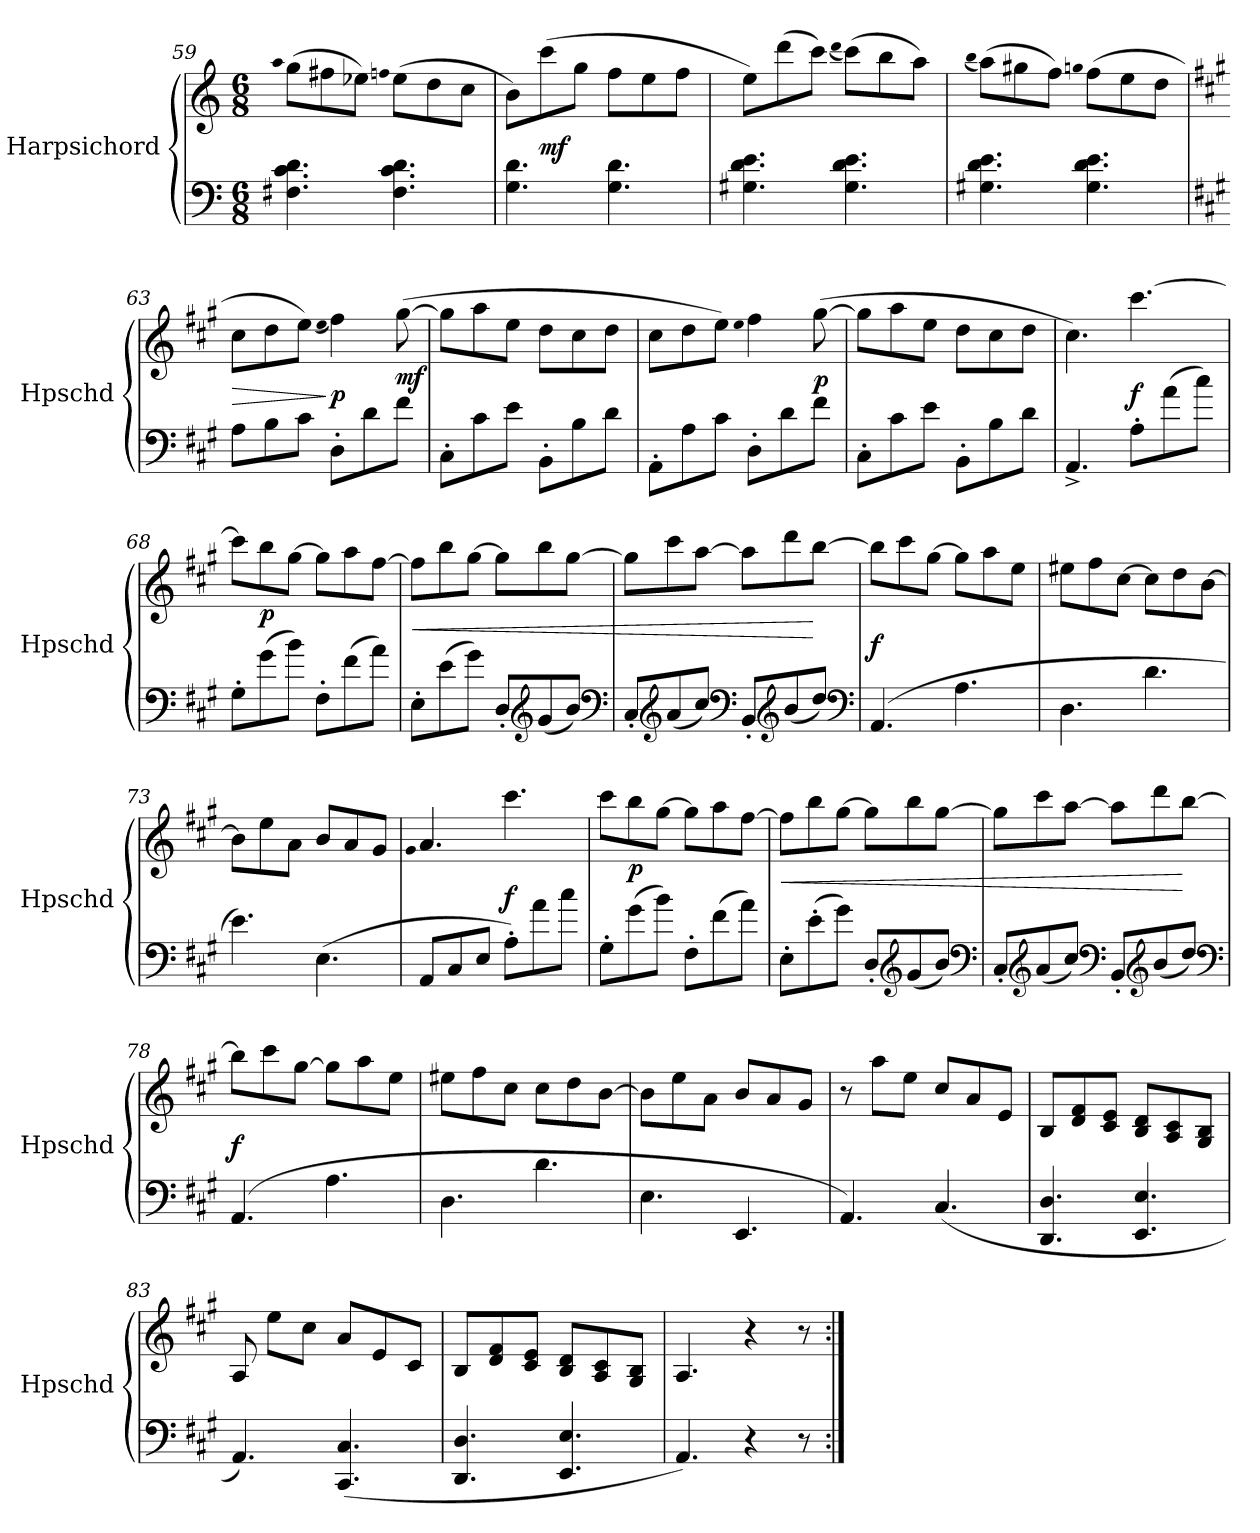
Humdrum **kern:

**kern	**kern	**dynam
*part1	*part1	*part1
*staff2	*staff1	*staff1/2
*I"Harpsichord	*	*
*I'Hpschd	*	*
*clefF4	*clefG2	*
*k[]	*k[]	*
*M6/8	*M6/8	*
=59	=59	=59
.	qaa	.
4.F#X\ 4.c\ 4.d\	(8gg\L	.
.	8ff#X\	.
.	8ee-X\J)	.
.	qffn	.
4.F#\ 4.c\ 4.d\	(8ee-\L	.
.	8dd\	.
.	8cc\J	.
=60	=60	=60
4.G\ 4.d\	8b\L)	.
.	(8ccc\	mf
.	8gg\J	.
4.G\ 4.d\	8ff\L	.
.	8ee\	.
.	8ff\J	.
=61	=61	=61
4.G#X\ 4.d\ 4.e\	8ee\L)	.
.	(8ddd\	.
.	8ccc\J)	.
.	(qddd	.
4.G#\ 4.d\ 4.e\	(8ccc\L)	.
.	8bb\	.
.	8aa\J)	.
=62	=62	=62
.	(qbb	.
4.G#X\ 4.d\ 4.e\	(8aa\L)	.
.	8gg#X\	.
.	8ff\J)	.
.	qggn	.
4.G#\ 4.d\ 4.e\	(8ff\L	.
.	8ee\	.
.	8dd\J	.
=63	=63	=63
*k[f#c#g#]	*k[f#c#g#]	*
8A\L	8cc#\L	>
8B\	8dd\	.
8c#\J	8ee\J)	.
.	(qee	.
8D'\L	4ff#\)	] p
8d\	.	.
8f#\J	([8gg#\	mf
=64	=64	=64
8C#'\L	8gg#\L]	.
8c#\	8aa\	.
8e\J	8ee\J	.
8BB'\L	8dd\L	.
8B\	8cc#\	.
8d\J	8dd\J	.
=65	=65	=65
8AA'\L	8cc#\L	.
8A\	8dd\	.
8c#\J	8ee\J)	.
.	qee	.
8D'\L	4ff#\	.
8d\	.	.
8f#\J	([8gg#\	p
=66	=66	=66
8C#'\L	8gg#\L]	.
8c#\	8aa\	.
8e\J	8ee\J	.
8BB'\L	8dd\L	.
8B\	8cc#\	.
8d\J	8dd\J	.
=67	=67	=67
4.AA^/	4.cc#\)	.
8A'\L	[4.ccc#\	f
(8a\	.	.
8cc#\J)	.	.
=68	=68	=68
8G#'\L	8ccc#\L]	.
(8g#\	8bb\	p
8b\J)	[8gg#\J	.
8F#'\L	8gg#\L]	.
(8f#\	8aa\	.
8a\J)	[8ff#\J	.
=69	=69	=69
8E'\L	8ff#\L]	<
(8e\	8bb\	.
8g#\J)	[8gg#\J	.
8D'/L	8gg#\L]	.
*clefG2	*	*
(8g#/	8bb\	.
8b/J)	[8gg#\J	.
*clefF4	*	*
=70	=70	=70
8C#'/L	8gg#\L]	.
*clefG2	*	*
(8a/	8ccc#\	.
8cc#/J)	[8aa\J	.
*clefF4	*	*
8BB'/L	8aa\L]	.
*clefG2	*	*
(8b/	8ddd\	.
8dd/J)	[8bb\J	[
*clefF4	*	*
=71	=71	=71
(4.AA/	8bb\L]	f
.	8ccc#\	.
.	[8gg#\J	.
4.A\	8gg#\L]	.
.	8aa\	.
.	8ee\J	.
=72	=72	=72
4.D\	8ee#X\L	.
.	8ff#\	.
.	[8cc#\J	.
4.d\	8cc#\L]	.
.	8dd\	.
.	[8b\J	.
=73	=73	=73
4.e\)	8b\L]	.
.	8ee\	.
.	8a\J	.
(4.E\	8b/L	.
.	8a/	.
.	8g#/J	.
=74	=74	=74
.	qg#	.
8AA/L	4.a/	.
8C#/	.	.
8E/J	.	.
8A'\L)	4.ccc#\	f
8a\	.	.
8cc#\J	.	.
=75	=75	=75
8G#'\L	8ccc#\L	.
(8g#\	8bb\	p
8b\J)	[8gg#\J	.
8F#'\L	8gg#\L]	.
(8f#\	8aa\	.
8a\J)	[8ff#\J	.
=76	=76	=76
8E'\L	8ff#\L]	<
(8e'\	8bb\	.
8g#\J)	[8gg#\J	.
8D'/L	8gg#\L]	.
*clefG2	*	*
(8g#/	8bb\	.
8b/J)	[8gg#\J	.
*clefF4	*	*
=77	=77	=77
8C#'/L	8gg#\L]	.
*clefG2	*	*
(8a/	8ccc#\	.
8cc#/J)	[8aa\J	.
*clefF4	*	*
8BB'/L	8aa\L]	.
*clefG2	*	*
(8b/	8ddd\	.
8dd/J)	[8bb\J	[
*clefF4	*	*
=78	=78	=78
(4.AA/	8bb\L]	f
.	8ccc#\	.
.	[8gg#\J	.
4.A\	8gg#\L]	.
.	8aa\	.
.	8ee\J	.
=79	=79	=79
4.D\	8ee#X\L	.
.	8ff#\	.
.	8cc#\J	.
4.d\	8cc#\L	.
.	8dd\	.
.	[8b\J	.
=80	=80	=80
4.E\	8b\L]	.
.	8ee\	.
.	8a\J	.
4.EE/	8b/L	.
.	8a/	.
.	8g#/J	.
=81	=81	=81
4.AA/)	8r	.
.	8aa\L	.
.	8ee\J	.
(4.C#/	8cc#/L	.
.	8a/	.
.	8e/J	.
=82	=82	=82
4.DD/ 4.D/	8B/L	.
.	8d/ 8f#/	.
.	8c#/ 8e/J	.
4.EE/ 4.E/	8B/ 8d/L	.
.	8A/ 8c#/	.
.	8G#/ 8B/J	.
=83	=83	=83
4.AA/)	8A/	.
.	8ee\L	.
.	8cc#\J	.
(4.CC#/ 4.C#/	8a/L	.
.	8e/	.
.	8c#/J	.
=84	=84	=84
4.DD/ 4.D/	8B/L	.
.	8d/ 8f#/	.
.	8c#/ 8e/J	.
4.EE/ 4.E/	8B/ 8d/L	.
.	8A/ 8c#/	.
.	8G#/ 8B/J	.
=85	=85	=85
4.AA/)	4.A/	.
4r	4r	.
8r	8r	.
=:|!	=:|!	=:|!
*-	*-	*-
